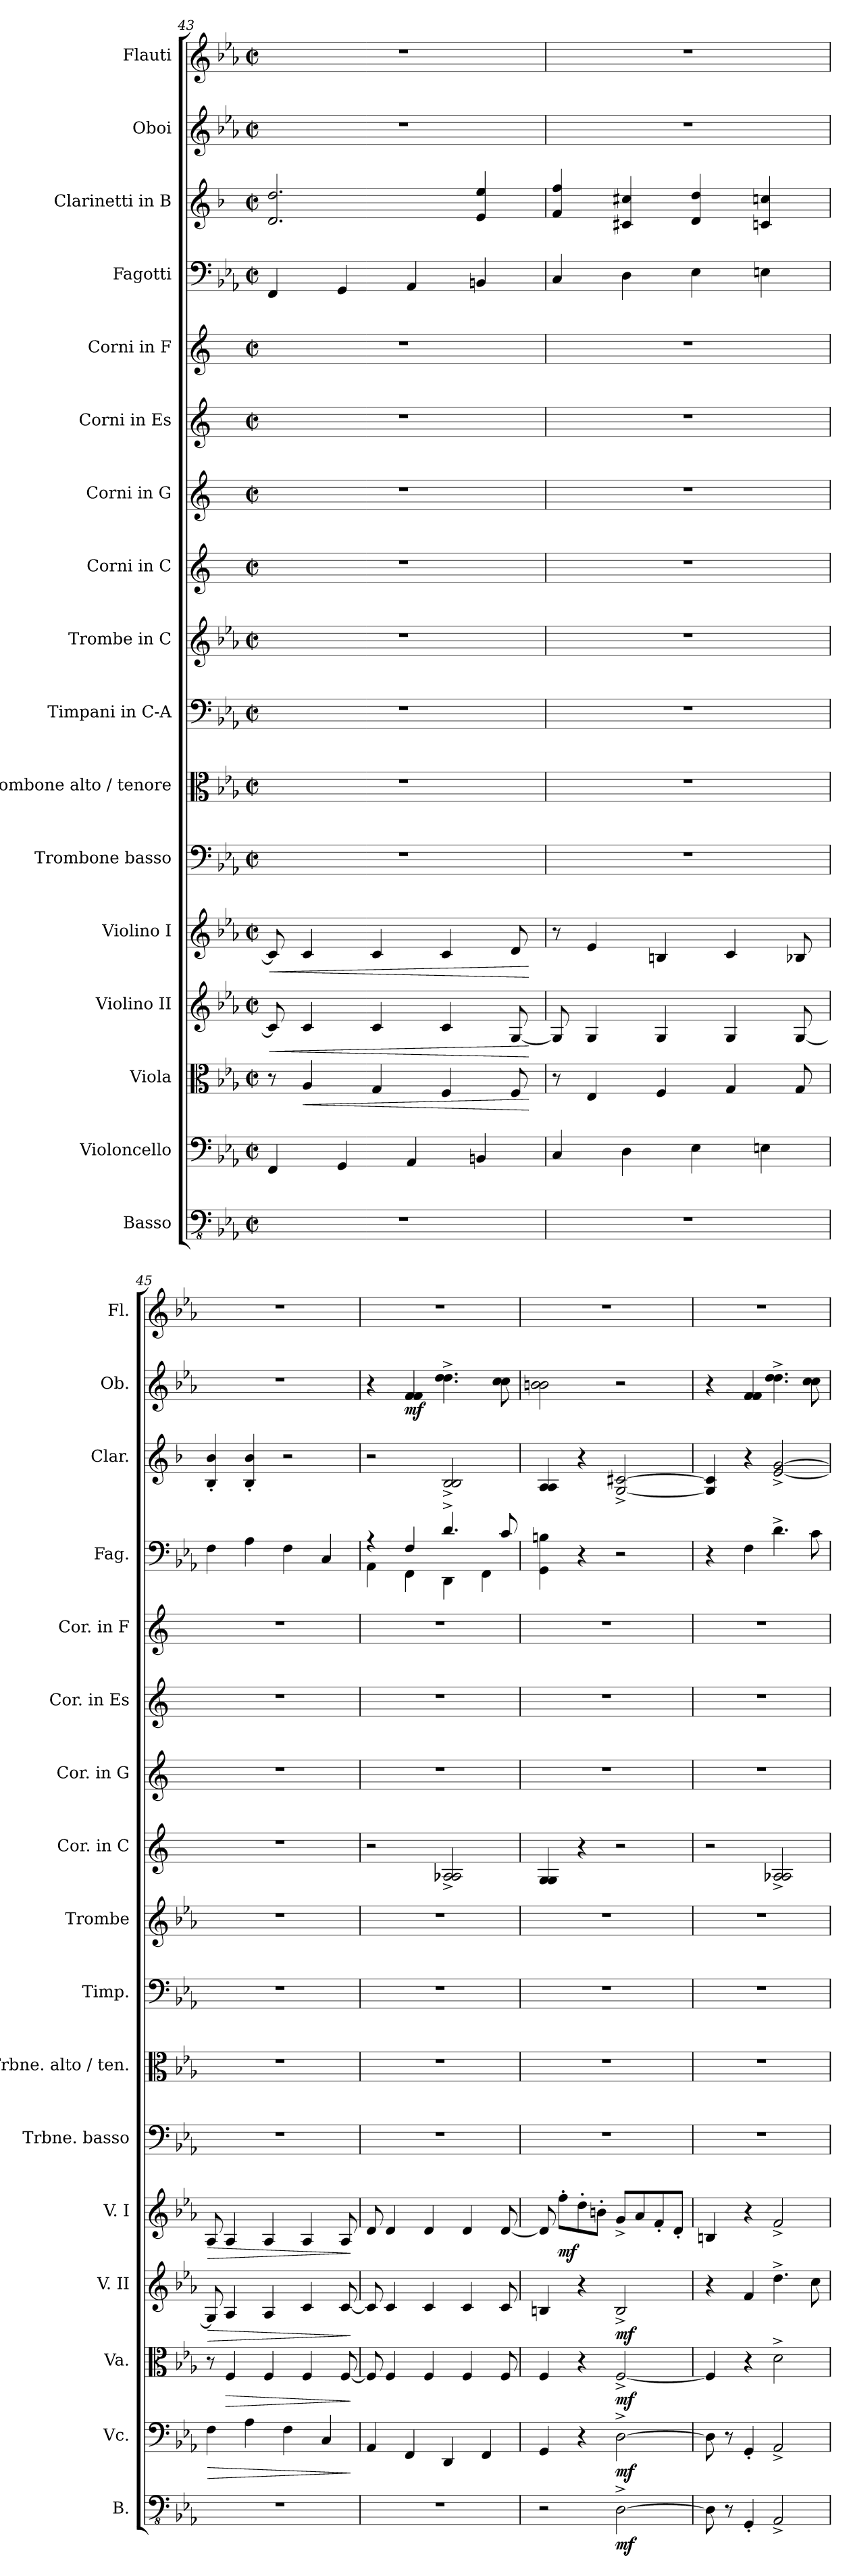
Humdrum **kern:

**kern	**dynam	**kern	**dynam	**kern	**dynam	**kern	**dynam	**kern	**dynam	**kern	**kern	**kern	**kern	**kern	**kern	**kern	**kern	**kern	**kern	**kern	**dynam	**kern
*part17	*part17	*part16	*part16	*part15	*part15	*part14	*part14	*part13	*part13	*part12	*part11	*part10	*part9	*part8	*part7	*part6	*part5	*part4	*part3	*part2	*part2	*part1
*staff17	*staff17	*staff16	*staff16	*staff15	*staff15	*staff14	*staff14	*staff13	*staff13	*staff12	*staff11	*staff10	*staff9	*staff8	*staff7	*staff6	*staff5	*staff4	*staff3	*staff2	*staff2	*staff1
*I"Basso	*	*I"Violoncello	*	*I"Viola	*	*I"Violino II	*	*I"Violino I	*	*I"Trombone basso	*I"Trombone alto / tenore	*I"Timpani in C-A	*I"Trombe in C	*I"Corni in C	*I"Corni in G	*I"Corni in Es	*I"Corni in F	*I"Fagotti	*I"Clarinetti in B	*I"Oboi	*	*I"Flauti
*I'B.	*	*I'Vc.	*	*I'Va.	*	*I'V. II	*	*I'V. I	*	*I'Trbne. basso	*I'Trbne. alto / ten.	*I'Timp.	*I'Trombe	*I'Cor. in C	*I'Cor. in G	*I'Cor. in Es	*I'Cor. in F	*I'Fag.	*I'Clar.	*I'Ob.	*	*I'Fl.
!!LO:PB:g=z
*clefFv4	*	*clefF4	*	*clefC3	*	*clefG2	*	*clefG2	*	*clefF4	*clefC3	*clefF4	*clefG2	*clefG2	*clefG2	*clefG2	*clefG2	*clefF4	*clefG2	*clefG2	*	*clefG2
*	*	*	*	*	*	*	*	*	*	*	*	*	*	*ITrd7c12	*ITrd3c5	*ITrd5c9	*ITrd4c7	*	*ITrd1c2	*	*	*
*k[b-e-a-]	*	*k[b-e-a-]	*	*k[b-e-a-]	*	*k[b-e-a-]	*	*k[b-e-a-]	*	*k[b-e-a-]	*k[b-e-a-]	*k[b-e-a-]	*k[b-e-a-]	*k[]	*k[f#]	*k[b-e-a-]	*k[b-]	*k[b-e-a-]	*k[b-e-a-]	*k[b-e-a-]	*	*k[b-e-a-]
*M2/2	*	*M2/2	*	*M2/2	*	*M2/2	*	*M2/2	*	*M2/2	*M2/2	*M2/2	*M2/2	*M2/2	*M2/2	*M2/2	*M2/2	*M2/2	*M2/2	*M2/2	*	*M2/2
*met(c|)	*	*met(c|)	*	*met(c|)	*	*met(c|)	*	*met(c|)	*	*met(c|)	*met(c|)	*met(c|)	*met(c|)	*met(c|)	*met(c|)	*met(c|)	*met(c|)	*met(c|)	*met(c|)	*met(c|)	*	*met(c|)
=43	=43	=43	=43	=43	=43	=43	=43	=43	=43	=43	=43	=43	=43	=43	=43	=43	=43	=43	=43	=43	=43	=43
!	!	!	!	!	!	!	!LO:HP:b	!	!LO:HP:b	!	!	!	!	!	!	!	!	!	!	!	!	!
1r	.	4FF/	.	8r	.	8c/]	<	8c/]	<	1r	1r	1r	1r	1r	1r	1r	1r	4FF/	2.c/ 2.cc/	1r	.	1r
!	!	!	!	!	!LO:HP:b	!	!	!	!	!	!	!	!	!	!	!	!	!	!	!	!	!
.	.	.	.	4A-/	<	4c/	.	4c/	.	.	.	.	.	.	.	.	.	.	.	.	.	.
.	.	4GG/	.	.	.	.	.	.	.	.	.	.	.	.	.	.	.	4GG/	.	.	.	.
.	.	.	.	4G/	.	4c/	.	4c/	.	.	.	.	.	.	.	.	.	.	.	.	.	.
.	.	4AA-/	.	.	.	.	.	.	.	.	.	.	.	.	.	.	.	4AA-/	.	.	.	.
.	.	.	.	4F/	.	4c/	.	4c/	.	.	.	.	.	.	.	.	.	.	.	.	.	.
.	.	4BBn/	.	.	.	.	.	.	.	.	.	.	.	.	.	.	.	4BBn/	4d/ 4dd/	.	.	.
.	.	.	.	8F/	.	[8G/	.	8d/	.	.	.	.	.	.	.	.	.	.	.	.	.	.
.	.	.	.	.	[	.	[	.	[	.	.	.	.	.	.	.	.	.	.	.	.	.
=44	=44	=44	=44	=44	=44	=44	=44	=44	=44	=44	=44	=44	=44	=44	=44	=44	=44	=44	=44	=44	=44	=44
1r	.	4C/	.	8r	.	8G/]	.	8r	.	1r	1r	1r	1r	1r	1r	1r	1r	4C/	4e-/ 4ee-/	1r	.	1r
.	.	.	.	4E-/	.	4G/	.	4e-/	.	.	.	.	.	.	.	.	.	.	.	.	.	.
.	.	4D\	.	.	.	.	.	.	.	.	.	.	.	.	.	.	.	4D\	4Bn/ 4bn/	.	.	.
.	.	.	.	4F/	.	4G/	.	4Bn/	.	.	.	.	.	.	.	.	.	.	.	.	.	.
.	.	4E-\	.	.	.	.	.	.	.	.	.	.	.	.	.	.	.	4E-\	4c/ 4cc/	.	.	.
.	.	.	.	4G/	.	4G/	.	4c/	.	.	.	.	.	.	.	.	.	.	.	.	.	.
.	.	4En\	.	.	.	.	.	.	.	.	.	.	.	.	.	.	.	4En\	4B-X/ 4b-X/	.	.	.
.	.	.	.	8G/	.	[8G/	.	8B-X/	.	.	.	.	.	.	.	.	.	.	.	.	.	.
=45	=45	=45	=45	=45	=45	=45	=45	=45	=45	=45	=45	=45	=45	=45	=45	=45	=45	=45	=45	=45	=45	=45
!	!	!	!LO:HP:b	!	!	!	!LO:HP:b	!	!LO:HP:b	!	!	!	!	!	!	!	!	!	!	!	!	!
1r	.	4F\	>	8r	.	8G/]	>	8A-/	>	1r	1r	1r	1r	1r	1r	1r	1r	4F\	4A-/' 4a-/'	1r	.	1r
!	!	!	!	!	!LO:HP:b	!	!	!	!	!	!	!	!	!	!	!	!	!	!	!	!	!
.	.	.	.	4F/	>	4A-/	.	4A-/	.	.	.	.	.	.	.	.	.	.	.	.	.	.
.	.	4A-\	.	.	.	.	.	.	.	.	.	.	.	.	.	.	.	4A-\	4A-/' 4a-/'	.	.	.
.	.	.	.	4F/	.	4A-/	.	4A-/	.	.	.	.	.	.	.	.	.	.	.	.	.	.
.	.	4F\	.	.	.	.	.	.	.	.	.	.	.	.	.	.	.	4F\	2r	.	.	.
.	.	.	.	4F/	.	4c/	.	4A-/	.	.	.	.	.	.	.	.	.	.	.	.	.	.
.	.	4C/	.	.	.	.	.	.	.	.	.	.	.	.	.	.	.	4C/	.	.	.	.
.	.	.	.	[8F/	.	[8c/	.	8A-/	.	.	.	.	.	.	.	.	.	.	.	.	.	.
.	.	.	]	.	]	.	]	.	]	.	.	.	.	.	.	.	.	.	.	.	.	.
=46	=46	=46	=46	=46	=46	=46	=46	=46	=46	=46	=46	=46	=46	=46	=46	=46	=46	=46	=46	=46	=46	=46
*	*	*	*	*	*	*	*	*	*	*	*	*	*	*	*	*	*	*^	*	*	*	*
1r	.	4AA-/	.	8F/]	.	8c/]	.	8d/	.	1r	1r	1r	1r	2r	1r	1r	1r	4r	4AA-\	2r	4r	.	1r
.	.	.	.	4F/	.	4c/	.	4d/	.	.	.	.	.	.	.	.	.	.	.	.	.	.	.
!	!	!	!	!	!	!	!	!	!	!	!	!	!	!	!	!	!	!	!	!	!	!LO:DY:b	!
.	.	4FF/	.	.	.	.	.	.	.	.	.	.	.	.	.	.	.	4F/	4FF\	.	4f/ 4f/	mf	.
.	.	.	.	4F/	.	4c/	.	4d/	.	.	.	.	.	.	.	.	.	.	.	.	.	.	.
.	.	4DD/	.	.	.	.	.	.	.	.	.	.	.	2AA-X/^ 2AA-/^	.	.	.	4.d^/	4DD\	2A-/^ 2A-/^	4.dd\^ 4.dd\^	.	.
.	.	.	.	4F/	.	4c/	.	4d/	.	.	.	.	.	.	.	.	.	.	.	.	.	.	.
.	.	4FF/	.	.	.	.	.	.	.	.	.	.	.	.	.	.	.	.	4FF\	.	.	.	.
.	.	.	.	8F/	.	8c/	.	[8d/	.	.	.	.	.	.	.	.	.	8c/	.	.	8cc\ 8cc\	.	.
*	*	*	*	*	*	*	*	*	*	*	*	*	*	*	*	*	*	*v	*v	*	*	*	*
=47	=47	=47	=47	=47	=47	=47	=47	=47	=47	=47	=47	=47	=47	=47	=47	=47	=47	=47	=47	=47	=47	=47
2r	.	4GG/	.	4F/	.	4Bn/	.	8d/]	.	1r	1r	1r	1r	4GG/ 4GG/	1r	1r	1r	4GG\ 4Bn\	4G/ 4G/	2bn\ 2b\	.	1r
!	!	!	!	!	!	!	!	!	!LO:DY:b	!	!	!	!	!	!	!	!	!	!	!	!	!
.	.	.	.	.	.	.	.	8ff'\L	mf	.	.	.	.	.	.	.	.	.	.	.	.	.
.	.	4r	.	4r	.	4r	.	8dd'\	.	.	.	.	.	4r	.	.	.	4r	4r	.	.	.
.	.	.	.	.	.	.	.	8bn'\J	.	.	.	.	.	.	.	.	.	.	.	.	.	.
!	!LO:DY:b	!	!LO:DY:b	!	!LO:DY:b	!	!LO:DY:b	!	!	!	!	!	!	!	!	!	!	!	!	!	!	!
[2DD^\	mf	[2D^\	mf	[2F^/	mf	2B^/	mf	8g^/L	.	.	.	.	.	2r	.	.	.	2r	[2F/^ [2Bn/^	2r	.	.
.	.	.	.	.	.	.	.	8a-/	.	.	.	.	.	.	.	.	.	.	.	.	.	.
.	.	.	.	.	.	.	.	8f'/	.	.	.	.	.	.	.	.	.	.	.	.	.	.
.	.	.	.	.	.	.	.	8d'/J	.	.	.	.	.	.	.	.	.	.	.	.	.	.
=48	=48	=48	=48	=48	=48	=48	=48	=48	=48	=48	=48	=48	=48	=48	=48	=48	=48	=48	=48	=48	=48	=48
8DD\]	.	8D\]	.	4F/]	.	4r	.	4Bn/	.	1r	1r	1r	1r	2r	1r	1r	1r	4r	4F/] 4B/]	4r	.	1r
8r	.	8r	.	.	.	.	.	.	.	.	.	.	.	.	.	.	.	.	.	.	.	.
4GGG'/	.	4GG'/	.	4r	.	4f/	.	4r	.	.	.	.	.	.	.	.	.	4F\	4r	4f/ 4f/	.	.
2AAA-^/	.	2AA-^/	.	2d^\	.	4.dd^\	.	2f^/	.	.	.	.	.	2AA-X/^ 2AA-/^	.	.	.	4.d^\	[2d/^ [2f/^	4.dd\^ 4.dd\^	.	.
.	.	.	.	.	.	8cc\	.	.	.	.	.	.	.	.	.	.	.	8c\	.	8cc\ 8cc\	.	.
=	=	=	=	=	=	=	=	=	=	=	=	=	=	=	=	=	=	=	=	=	=	=
*-	*-	*-	*-	*-	*-	*-	*-	*-	*-	*-	*-	*-	*-	*-	*-	*-	*-	*-	*-	*-	*-	*-
